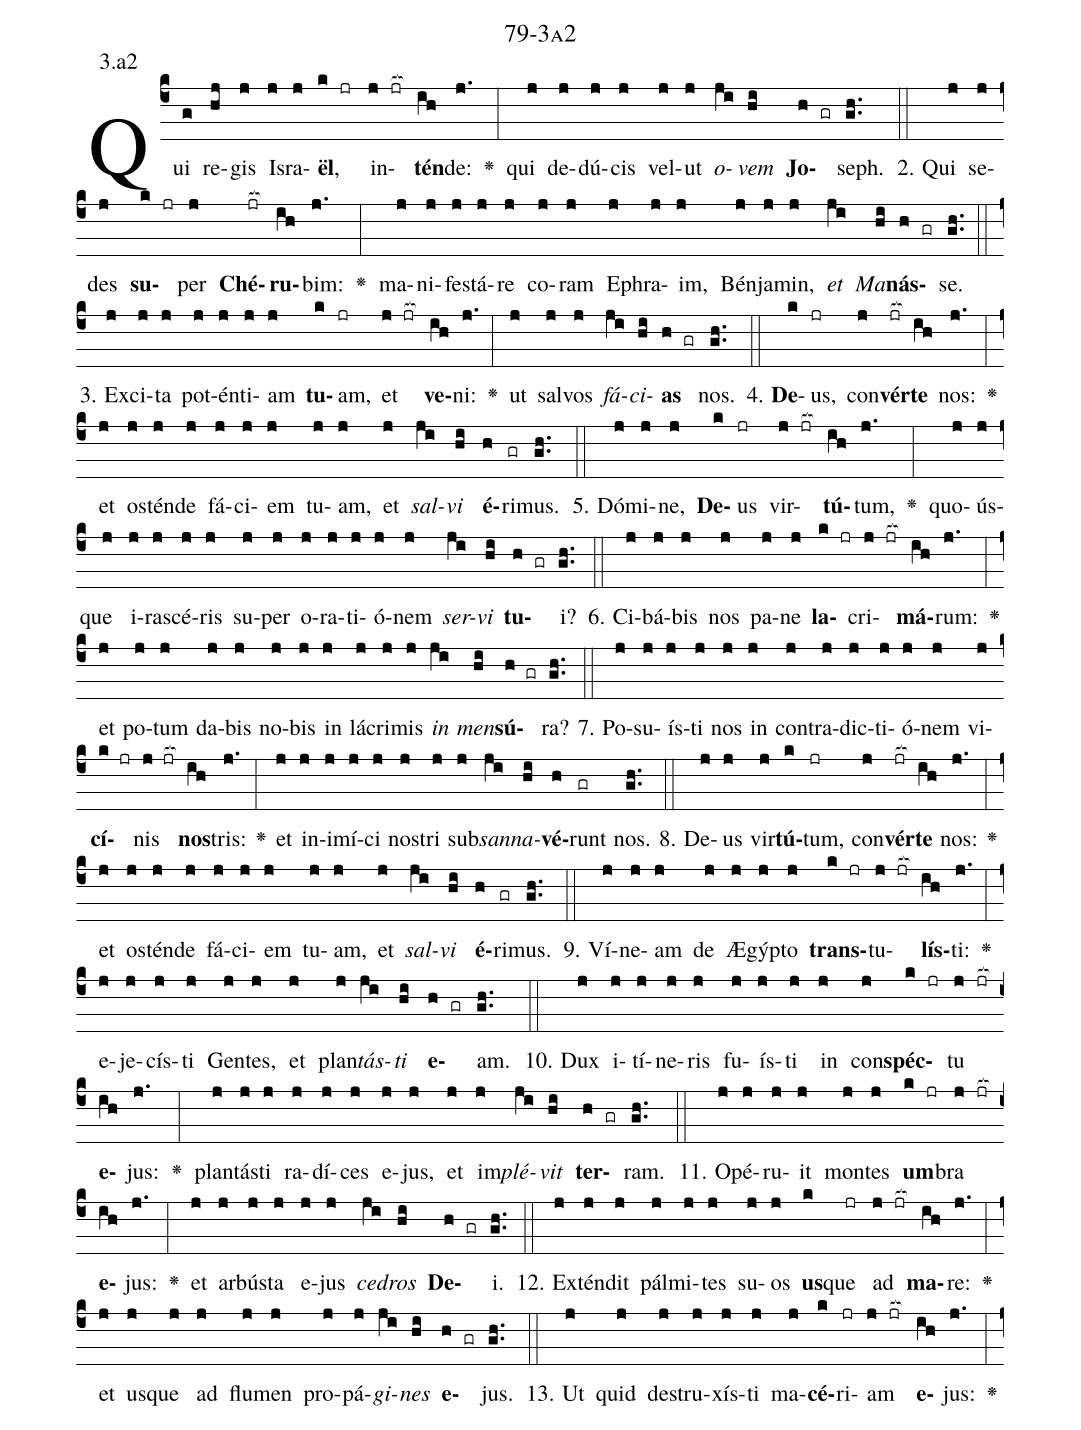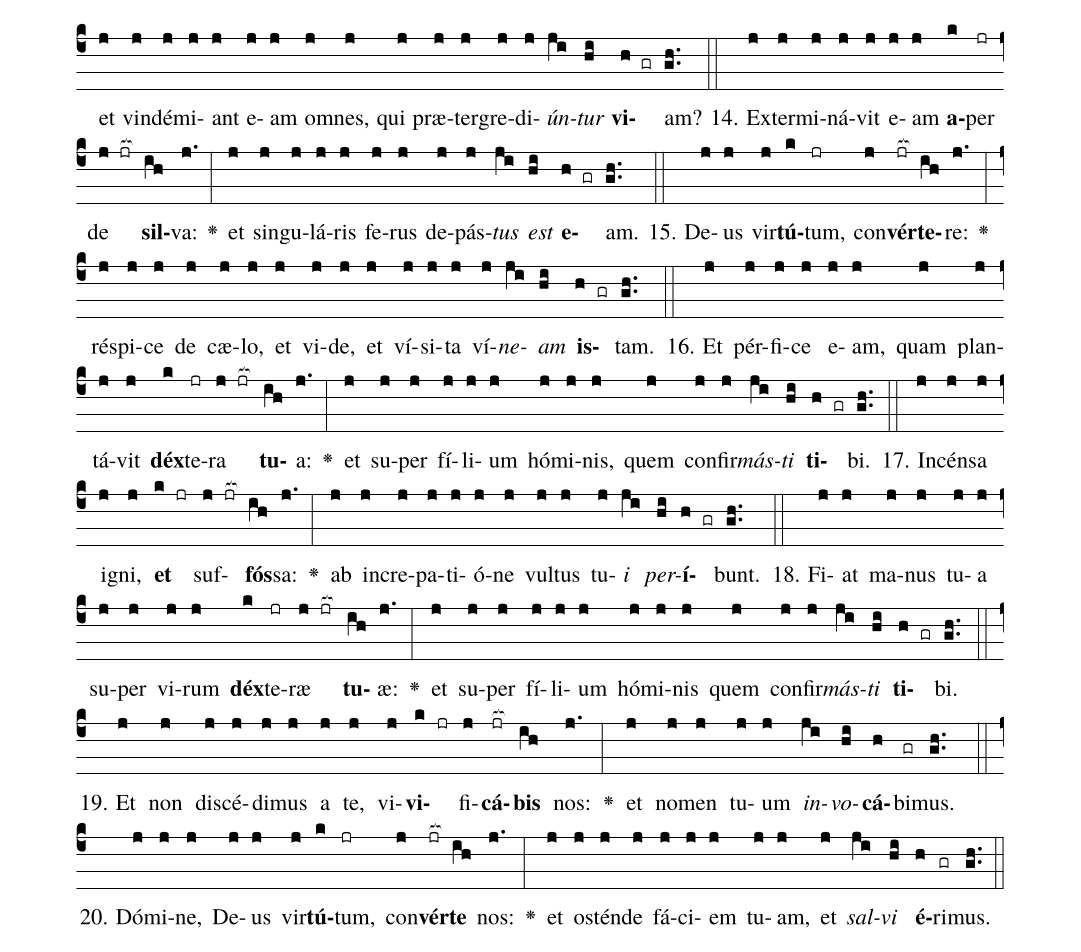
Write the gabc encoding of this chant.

name: 79-3a2;
annotation: 3.a2;
%%
(c4)Qui(g) re(hj)gis(j) Is(j)ra(j)<b>ël</b>,(k jr) in(j jr[ocb:1{])<b>tén</b>(ih[ocb:0}])de:(j.) <v>\greheightstar</v>(:) qui(j) de(j)dú(j)cis(j) vel(j)ut(j) <i>o</i>(ji)<i>vem</i>(hi) <b>Jo</b>(h gr)seph.(gh..) (::)
2. Qui(j) se(j)des(j) <b>su</b>(k jr)per(j) <b>Ché</b>(jr[ocb:1{])<b>ru</b>(ih[ocb:0}])bim:(j.) <v>\greheightstar</v>(:) ma(j)ni(j)fes(j)tá(j)re(j) co(j)ram(j) E(j)phra(j)im,(j) Bén(j)ja(j)min,(j) <i>et</i>(ji) <i>Ma</i>(hi)<b>nás</b>(h gr)se.(gh..) (::)
3. Ex(j)ci(j)ta(j) pot(j)én(j)ti(j)am(j) <b>tu</b>(k)am,(jr) et(j jr[ocb:1{]) <b>ve</b>(ih[ocb:0}])ni:(j.) <v>\greheightstar</v>(:) ut(j) sal(j)vos(j) <i>fá</i>(ji)<i>ci</i>(hi)<b>as</b>(h gr) nos.(gh..) (::)
4. <b>De</b>(k)us,(jr) con(j)<b>vér</b>(jr[ocb:1{])<b>te</b>(ih[ocb:0}]) nos:(j.) <v>\greheightstar</v>(:) et(j) os(j)tén(j)de(j) fá(j)ci(j)em(j) tu(j)am,(j) et(j) <i>sal</i>(ji)<i>vi</i>(hi) <b>é</b>(h)ri(gr)mus.(gh..) (::)
5. Dó(j)mi(j)ne,(j) <b>De</b>(k)us(jr) vir(j jr[ocb:1{])<b>tú</b>(ih[ocb:0}])tum,(j.) <v>\greheightstar</v>(:) quo(j)ús(j)que(j) i(j)ra(j)scé(j)ris(j) su(j)per(j) o(j)ra(j)ti(j)ó(j)nem(j) <i>ser</i>(ji)<i>vi</i>(hi) <b>tu</b>(h gr)i?(gh..) (::)
6. Ci(j)bá(j)bis(j) nos(j) pa(j)ne(j) <b>la</b>(k jr)cri(j jr[ocb:1{])<b>má</b>(ih[ocb:0}])rum:(j.) <v>\greheightstar</v>(:) et(j) po(j)tum(j) da(j)bis(j) no(j)bis(j) in(j) lá(j)cri(j)mis(j) <i>in</i>(ji) <i>men</i>(hi)<b>sú</b>(h gr)ra?(gh..) (::)
7. Po(j)su(j)ís(j)ti(j) nos(j) in(j) con(j)tra(j)dic(j)ti(j)ó(j)nem(j) vi(j)<b>cí</b>(k jr)nis(j jr[ocb:1{]) <b>nos</b>(ih[ocb:0}])tris:(j.) <v>\greheightstar</v>(:) et(j) in(j)i(j)mí(j)ci(j) nos(j)tri(j) sub(j)<i>san</i>(ji)<i>na</i>(hi)<b>vé</b>(h)runt(gr) nos.(gh..) (::)
8. De(j)us(j) vir(j)<b>tú</b>(k)tum,(jr) con(j)<b>vér</b>(jr[ocb:1{])<b>te</b>(ih[ocb:0}]) nos:(j.) <v>\greheightstar</v>(:) et(j) os(j)tén(j)de(j) fá(j)ci(j)em(j) tu(j)am,(j) et(j) <i>sal</i>(ji)<i>vi</i>(hi) <b>é</b>(h)ri(gr)mus.(gh..) (::)
9. Ví(j)ne(j)am(j) de(j) Æ(j)gýp(j)to(j) <b>trans</b>(k jr)tu(j jr[ocb:1{])<b>lís</b>(ih[ocb:0}])ti:(j.) <v>\greheightstar</v>(:) e(j)je(j)cís(j)ti(j) Gen(j)tes,(j) et(j) plan(j)<i>tás</i>(ji)<i>ti</i>(hi) <b>e</b>(h gr)am.(gh..) (::)
10. Dux(j) i(j)tí(j)ne(j)ris(j) fu(j)ís(j)ti(j) in(j) con(j)<b>spéc</b>(k jr)tu(j jr[ocb:1{]) <b>e</b>(ih[ocb:0}])jus:(j.) <v>\greheightstar</v>(:) plan(j)tás(j)ti(j) ra(j)dí(j)ces(j) e(j)jus,(j) et(j) im(j)<i>plé</i>(ji)<i>vit</i>(hi) <b>ter</b>(h gr)ram.(gh..) (::)
11. O(j)pé(j)ru(j)it(j) mon(j)tes(j) <b>um</b>(k jr)bra(j jr[ocb:1{]) <b>e</b>(ih[ocb:0}])jus:(j.) <v>\greheightstar</v>(:) et(j) ar(j)bús(j)ta(j) e(j)jus(j) <i>ce</i>(ji)<i>dros</i>(hi) <b>De</b>(h gr)i.(gh..) (::)
12. Ex(j)tén(j)dit(j) pál(j)mi(j)tes(j) su(j)os(j) <b>us</b>(k)que(jr) ad(j jr[ocb:1{]) <b>ma</b>(ih[ocb:0}])re:(j.) <v>\greheightstar</v>(:) et(j) us(j)que(j) ad(j) flu(j)men(j) pro(j)pá(j)<i>gi</i>(ji)<i>nes</i>(hi) <b>e</b>(h gr)jus.(gh..) (::)
13. Ut(j) quid(j) de(j)stru(j)xís(j)ti(j) ma(j)<b>cé</b>(k)ri(jr)am(j jr[ocb:1{]) <b>e</b>(ih[ocb:0}])jus:(j.) <v>\greheightstar</v>(:) et(j) vin(j)dé(j)mi(j)ant(j) e(j)am(j) om(j)nes,(j) qui(j) præ(j)ter(j)gre(j)di(j)<i>ún</i>(ji)<i>tur</i>(hi) <b>vi</b>(h gr)am?(gh..) (::)
14. Ex(j)ter(j)mi(j)ná(j)vit(j) e(j)am(j) <b>a</b>(k)per(jr) de(j jr[ocb:1{]) <b>sil</b>(ih[ocb:0}])va:(j.) <v>\greheightstar</v>(:) et(j) sin(j)gu(j)lá(j)ris(j) fe(j)rus(j) de(j)pás(j)<i>tus</i>(ji) <i>est</i>(hi) <b>e</b>(h gr)am.(gh..) (::)
15. De(j)us(j) vir(j)<b>tú</b>(k)tum,(jr) con(j)<b>vér</b>(jr[ocb:1{])<b>te</b>(ih[ocb:0}])re:(j.) <v>\greheightstar</v>(:) ré(j)spi(j)ce(j) de(j) cæ(j)lo,(j) et(j) vi(j)de,(j) et(j) ví(j)si(j)ta(j) ví(j)<i>ne</i>(ji)<i>am</i>(hi) <b>is</b>(h gr)tam.(gh..) (::)
16. Et(j) pér(j)fi(j)ce(j) e(j)am,(j) quam(j) plan(j)tá(j)vit(j) <b>déx</b>(k)te(jr)ra(j jr[ocb:1{]) <b>tu</b>(ih[ocb:0}])a:(j.) <v>\greheightstar</v>(:) et(j) su(j)per(j) fí(j)li(j)um(j) hó(j)mi(j)nis,(j) quem(j) con(j)fir(j)<i>más</i>(ji)<i>ti</i>(hi) <b>ti</b>(h gr)bi.(gh..) (::)
17. In(j)cén(j)sa(j) i(j)gni,(j) <b>et</b>(k jr) suf(j jr[ocb:1{])<b>fós</b>(ih[ocb:0}])sa:(j.) <v>\greheightstar</v>(:) ab(j) in(j)cre(j)pa(j)ti(j)ó(j)ne(j) vul(j)tus(j) tu(j)<i>i</i>(ji) <i>per</i>(hi)<b>í</b>(h gr)bunt.(gh..) (::)
18. Fi(j)at(j) ma(j)nus(j) tu(j)a(j) su(j)per(j) vi(j)rum(j) <b>déx</b>(k)te(jr)ræ(j jr[ocb:1{]) <b>tu</b>(ih[ocb:0}])æ:(j.) <v>\greheightstar</v>(:) et(j) su(j)per(j) fí(j)li(j)um(j) hó(j)mi(j)nis(j) quem(j) con(j)fir(j)<i>más</i>(ji)<i>ti</i>(hi) <b>ti</b>(h gr)bi.(gh..) (::)
19. Et(j) non(j) di(j)scé(j)di(j)mus(j) a(j) te,(j) vi(j)<b>vi</b>(k jr)fi(j)<b>cá</b>(jr[ocb:1{])<b>bis</b>(ih[ocb:0}]) nos:(j.) <v>\greheightstar</v>(:) et(j) no(j)men(j) tu(j)um(j) <i>in</i>(ji)<i>vo</i>(hi)<b>cá</b>(h)bi(gr)mus.(gh..) (::)
20. Dó(j)mi(j)ne,(j) De(j)us(j) vir(j)<b>tú</b>(k)tum,(jr) con(j)<b>vér</b>(jr[ocb:1{])<b>te</b>(ih[ocb:0}]) nos:(j.) <v>\greheightstar</v>(:) et(j) os(j)tén(j)de(j) fá(j)ci(j)em(j) tu(j)am,(j) et(j) <i>sal</i>(ji)<i>vi</i>(hi) <b>é</b>(h)ri(gr)mus.(gh..) (::)
